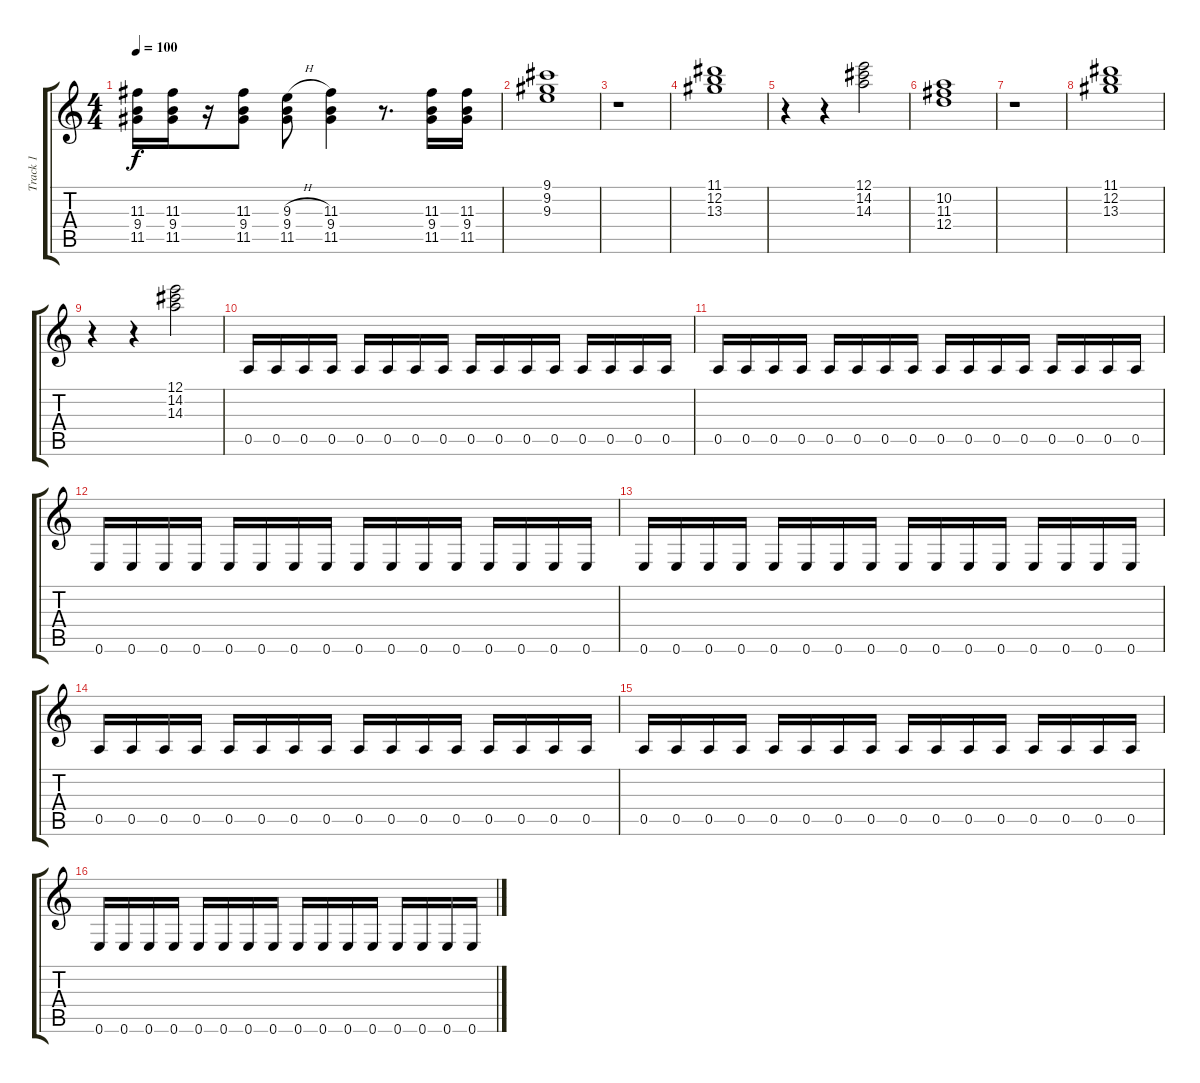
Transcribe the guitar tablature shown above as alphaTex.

\track ("Track 1" "Track 1") {instrument acousticguitarsteel}
\staff {score tabs}
\tuning (E4 B3 G3 D3 A2 E2) {hide}
\ts (4 4)
\tempo 100
\clef g2
\ks c
(11.3 9.4 11.5).16{dy f} (11.3 9.4 11.5).16 r.16 (11.3 9.4 11.5).8 (9.3{h} 9.4 11.5).8 (11.3 9.4 11.5).4 r.8{d} (11.3 9.4 11.5).16 (11.3 9.4 11.5).16 |
(9.1 9.2 9.3).1 |
r.1 |
(11.1 12.2 13.3).1 |
r.4 r.4 (12.1 14.2 14.3).2 |
(10.2 11.3 12.4).1 |
r.1 |
(11.1 12.2 13.3).1 |
r.4 r.4 (12.1 14.2 14.3).2 |
0.5.16 0.5.16 0.5.16 0.5.16 0.5.16 0.5.16 0.5.16 0.5.16 0.5.16 0.5.16 0.5.16 0.5.16 0.5.16 0.5.16 0.5.16 0.5.16 |
0.5.16 0.5.16 0.5.16 0.5.16 0.5.16 0.5.16 0.5.16 0.5.16 0.5.16 0.5.16 0.5.16 0.5.16 0.5.16 0.5.16 0.5.16 0.5.16 |
0.6.16 0.6.16 0.6.16 0.6.16 0.6.16 0.6.16 0.6.16 0.6.16 0.6.16 0.6.16 0.6.16 0.6.16 0.6.16 0.6.16 0.6.16 0.6.16 |
0.6.16 0.6.16 0.6.16 0.6.16 0.6.16 0.6.16 0.6.16 0.6.16 0.6.16 0.6.16 0.6.16 0.6.16 0.6.16 0.6.16 0.6.16 0.6.16 |
0.5.16 0.5.16 0.5.16 0.5.16 0.5.16 0.5.16 0.5.16 0.5.16 0.5.16 0.5.16 0.5.16 0.5.16 0.5.16 0.5.16 0.5.16 0.5.16 |
0.5.16 0.5.16 0.5.16 0.5.16 0.5.16 0.5.16 0.5.16 0.5.16 0.5.16 0.5.16 0.5.16 0.5.16 0.5.16 0.5.16 0.5.16 0.5.16 |
0.6.16 0.6.16 0.6.16 0.6.16 0.6.16 0.6.16 0.6.16 0.6.16 0.6.16 0.6.16 0.6.16 0.6.16 0.6.16 0.6.16 0.6.16 0.6.16
